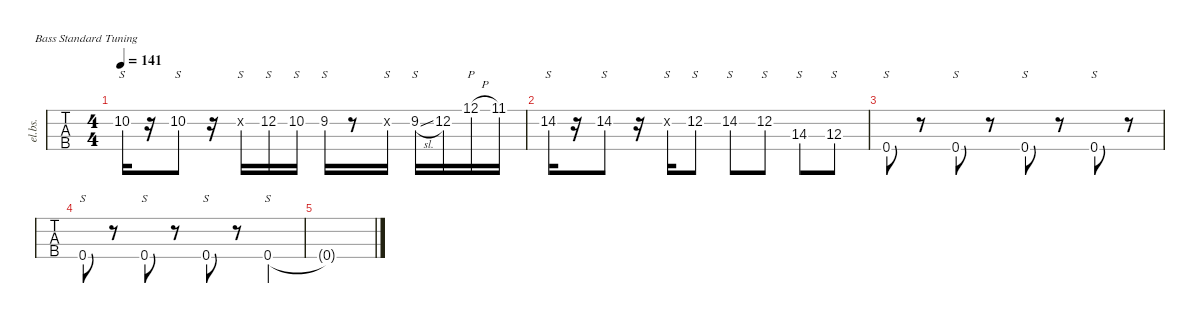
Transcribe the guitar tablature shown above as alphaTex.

\defaultSystemsLayout 4
\hideDynamics
\bracketExtendMode nobrackets
\otherSystemsTrackNameOrientation horizontal
\track ("Electric Bass" "el.bs.") {instrument electricbassfinger}
\staff {tabs}
\tuning (G2 D2 A1 E1)
\ts (4 4)
\tempo 141
\clef f4
\ks c
10.2.16{s dy mf} r.16 10.2.8{s} r.16 0.2{x}.16{s} 12.2.16{s} 10.2.16{s} 9.2.16{s} r.8 0.2{x}.16{s} 9.2{sl}.16{s} 12.2.16 12.1{h}.16{p} 11.1{acc #}.16 |
14.2.16{s} r.16 14.2.8{s} r.16 0.2{x}.16{s} 12.2.8{s} 14.2.8{s} 12.2.8{s} 14.3.8{s} 12.3.8{s} |
0.4.8{s} r.8 0.4.8{s} r.8 0.4.8{s} r.8 0.4.8{s} r.8 |
0.4.8{s} r.8 0.4.8{s} r.8 0.4.8{s} r.8 0.4.4{s} |
0.4{t}.1
